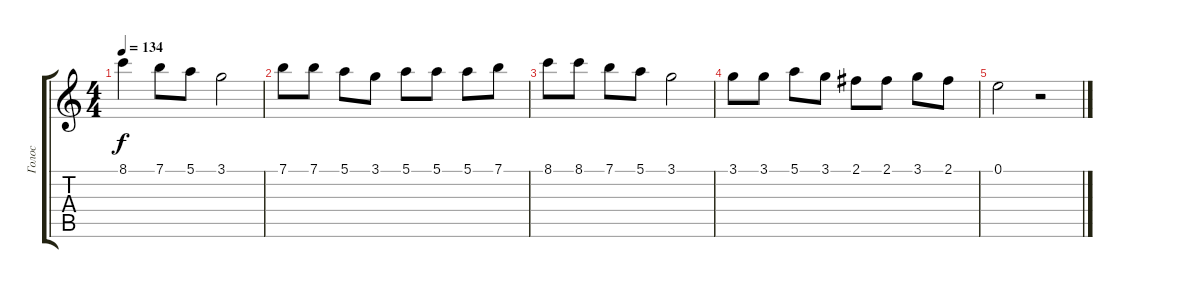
\track ("Голос" "Голос") {instrument acousticguitarnylon}
\staff {score tabs}
\tuning (E4 B3 G3 D3 A2 E2) {hide}
\ts (4 4)
\tempo 134
\clef g2
\ks c
8.1.4{dy f} 7.1.8 5.1.8 3.1.2 |
7.1.8 7.1.8 5.1.8 3.1.8 5.1.8 5.1.8 5.1.8 7.1.8 |
8.1.8 8.1.8 7.1.8 5.1.8 3.1.2 |
3.1.8 3.1.8 5.1.8 3.1.8 2.1.8 2.1.8 3.1.8 2.1.8 |
0.1.2 r.2
